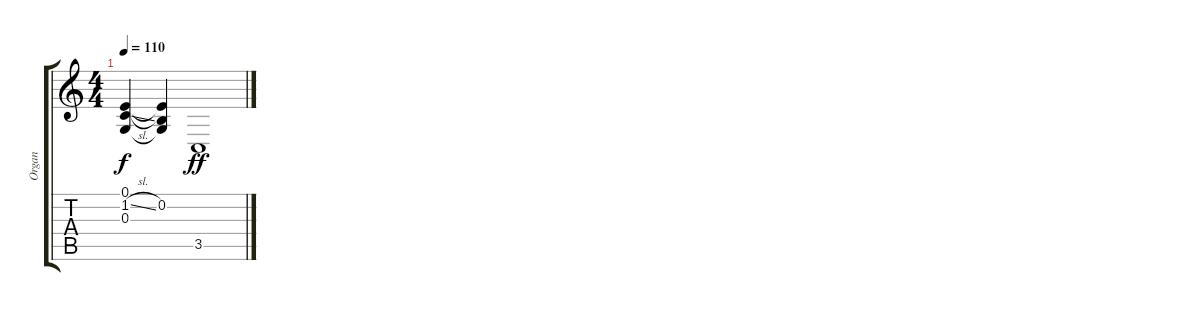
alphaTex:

\track ("Organ" "Organ") {instrument churchorgan}
\staff {score tabs}
\tuning (E4 B3 G3 D3 A2 E2) {hide}
\ts (4 4)
\tempo 110
\clef g2
\ks c
(0.1 1.2{sl} 0.3).4{dy f} (0.1{t} 0.2 0.3{t}).4 3.5.1{dy ff}
